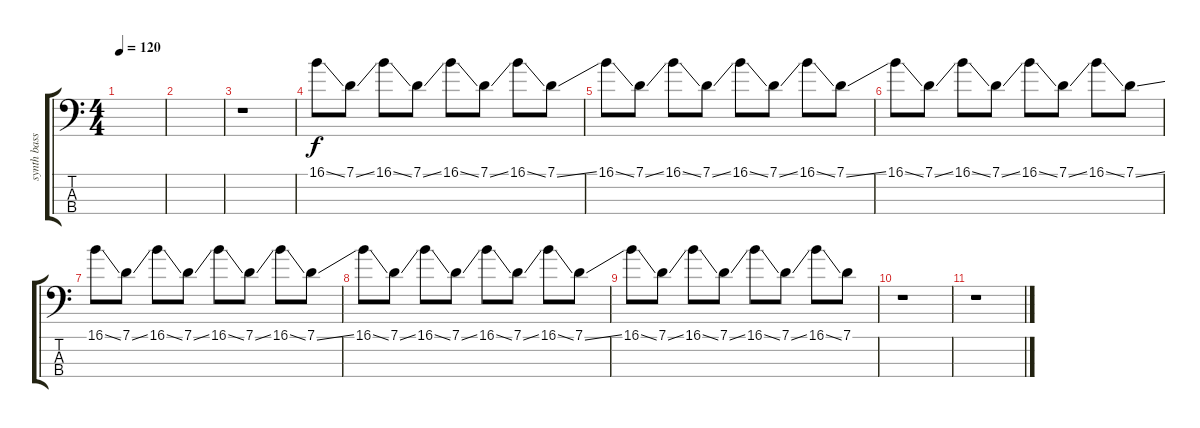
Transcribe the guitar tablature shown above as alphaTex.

\track ("synth bass" "synth bass") {instrument synthbass2}
\staff {score tabs}
\tuning (G2 D2 A1 E1) {hide}
\ts (4 4)
\tempo 120
\clef f4
\ks c
|
|
r.1{volume 16} |
16.1{ss}.8{volume 0} 7.1{ss}.8 16.1{ss}.8 7.1{ss}.8 16.1{ss}.8 7.1{ss}.8 16.1{ss}.8 7.1{ss}.8 |
16.1{ss}.8 7.1{ss}.8 16.1{ss}.8 7.1{ss}.8 16.1{ss}.8 7.1{ss}.8 16.1{ss}.8 7.1{ss}.8{volume 16} |
16.1{ss}.8{volume 0} 7.1{ss}.8 16.1{ss}.8 7.1{ss}.8 16.1{ss}.8 7.1{ss}.8 16.1{ss}.8 7.1{ss}.8 |
16.1{ss}.8 7.1{ss}.8 16.1{ss}.8 7.1{ss}.8 16.1{ss}.8 7.1{ss}.8 16.1{ss}.8 7.1{ss}.8{volume 16} |
16.1{ss}.8{volume 0} 7.1{ss}.8 16.1{ss}.8 7.1{ss}.8 16.1{ss}.8 7.1{ss}.8 16.1{ss}.8 7.1{ss}.8 |
16.1{ss}.8 7.1{ss}.8 16.1{ss}.8 7.1{ss}.8 16.1{ss}.8 7.1{ss}.8 16.1{ss}.8 7.1.8 |
r.1{volume 0} |
r.1
